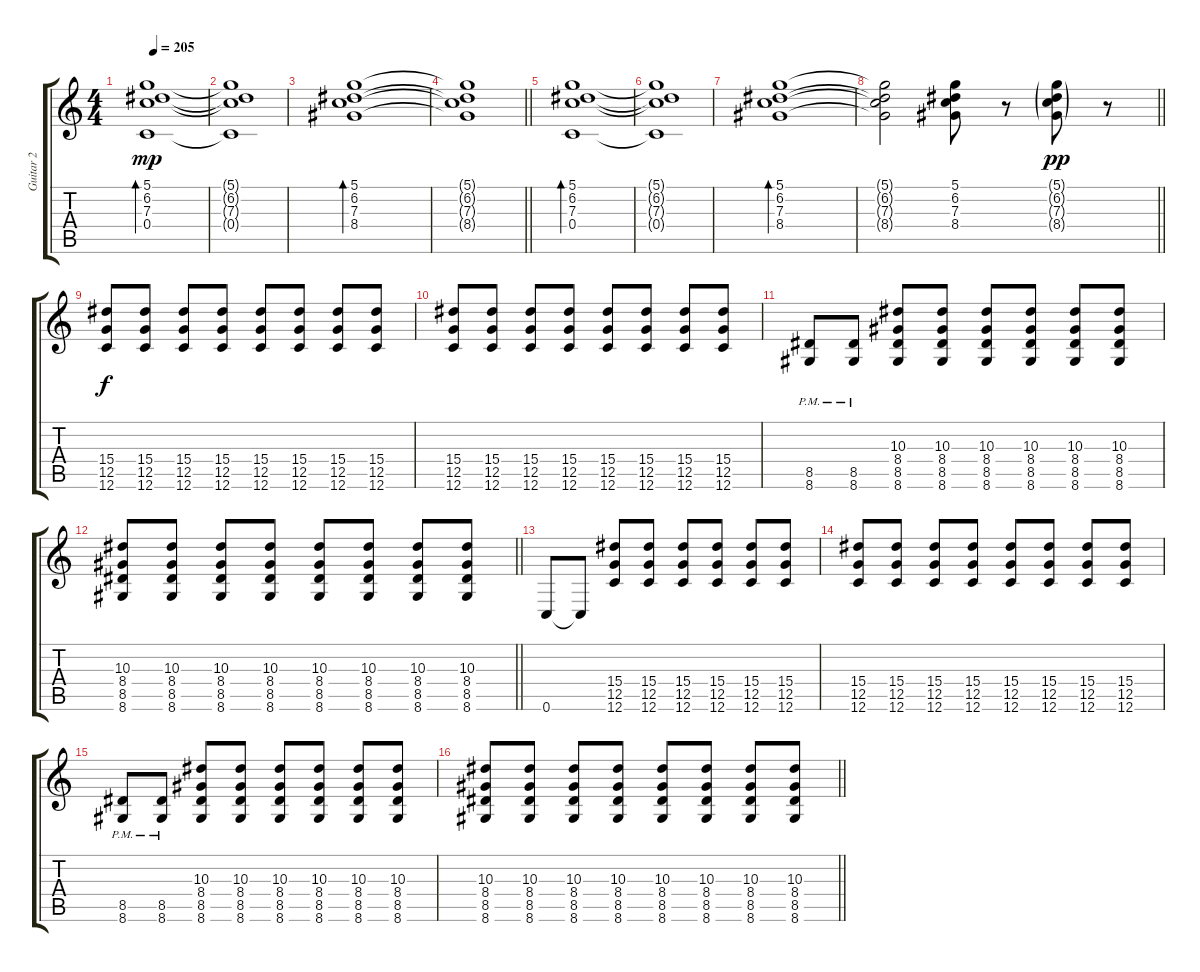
\track ("Guitar 2" "Guitar 2") {instrument distortionguitar}
\staff {score tabs}
\tuning (D4 A3 F3 C3 G2 C2) {hide}
\ts (4 4)
\tempo 205
\clef g2
\ks c
(5.1 6.2 7.3 0.4).1{bd 240 dy mp volume 10 instrument electricguitarjazz} |
(5.1{t} 6.2{t} 7.3{t} 0.4{t}).1 |
(5.1 6.2 7.3 8.4).1{bd 240} |
\barLineRight lightlight
(5.1{t} 6.2{t} 7.3{t} 8.4{t}).1 |
(5.1 6.2 7.3 0.4).1{bd 240} |
(5.1{t} 6.2{t} 7.3{t} 0.4{t}).1 |
(5.1 6.2 7.3 8.4).1{bd 240} |
\barLineRight lightlight
(5.1{t} 6.2{t} 7.3{t} 8.4{t}).2 (5.1 6.2 7.3 8.4).8 r.8 (5.1{g} 6.2{g} 7.3{g} 8.4{g}).8{dy pp} r.8 |
(15.4 12.5 12.6).8{dy f volume 13 instrument distortionguitar} (15.4 12.5 12.6).8 (15.4 12.5 12.6).8 (15.4 12.5 12.6).8 (15.4 12.5 12.6).8 (15.4 12.5 12.6).8 (15.4 12.5 12.6).8 (15.4 12.5 12.6).8 |
(15.4 12.5 12.6).8 (15.4 12.5 12.6).8 (15.4 12.5 12.6).8 (15.4 12.5 12.6).8 (15.4 12.5 12.6).8 (15.4 12.5 12.6).8 (15.4 12.5 12.6).8 (15.4 12.5 12.6).8 |
(8.5{pm} 8.6{pm}).8 (8.5{pm} 8.6{pm}).8 (10.3 8.4 8.5 8.6).8 (10.3 8.4 8.5 8.6).8 (10.3 8.4 8.5 8.6).8 (10.3 8.4 8.5 8.6).8 (10.3 8.4 8.5 8.6).8 (10.3 8.4 8.5 8.6).8 |
\barLineRight lightlight
(10.3 8.4 8.5 8.6).8 (10.3 8.4 8.5 8.6).8 (10.3 8.4 8.5 8.6).8 (10.3 8.4 8.5 8.6).8 (10.3 8.4 8.5 8.6).8 (10.3 8.4 8.5 8.6).8 (10.3 8.4 8.5 8.6).8 (10.3 8.4 8.5 8.6).8 |
0.6.8 0.6{t}.8 (15.4 12.5 12.6).8 (15.4 12.5 12.6).8 (15.4 12.5 12.6).8 (15.4 12.5 12.6).8 (15.4 12.5 12.6).8 (15.4 12.5 12.6).8 |
(15.4 12.5 12.6).8 (15.4 12.5 12.6).8 (15.4 12.5 12.6).8 (15.4 12.5 12.6).8 (15.4 12.5 12.6).8 (15.4 12.5 12.6).8 (15.4 12.5 12.6).8 (15.4 12.5 12.6).8 |
(8.5{pm} 8.6{pm}).8 (8.5{pm} 8.6{pm}).8 (10.3 8.4 8.5 8.6).8 (10.3 8.4 8.5 8.6).8 (10.3 8.4 8.5 8.6).8 (10.3 8.4 8.5 8.6).8 (10.3 8.4 8.5 8.6).8 (10.3 8.4 8.5 8.6).8 |
\barLineRight lightlight
(10.3 8.4 8.5 8.6).8 (10.3 8.4 8.5 8.6).8 (10.3 8.4 8.5 8.6).8 (10.3 8.4 8.5 8.6).8 (10.3 8.4 8.5 8.6).8 (10.3 8.4 8.5 8.6).8 (10.3 8.4 8.5 8.6).8 (10.3 8.4 8.5 8.6).8
